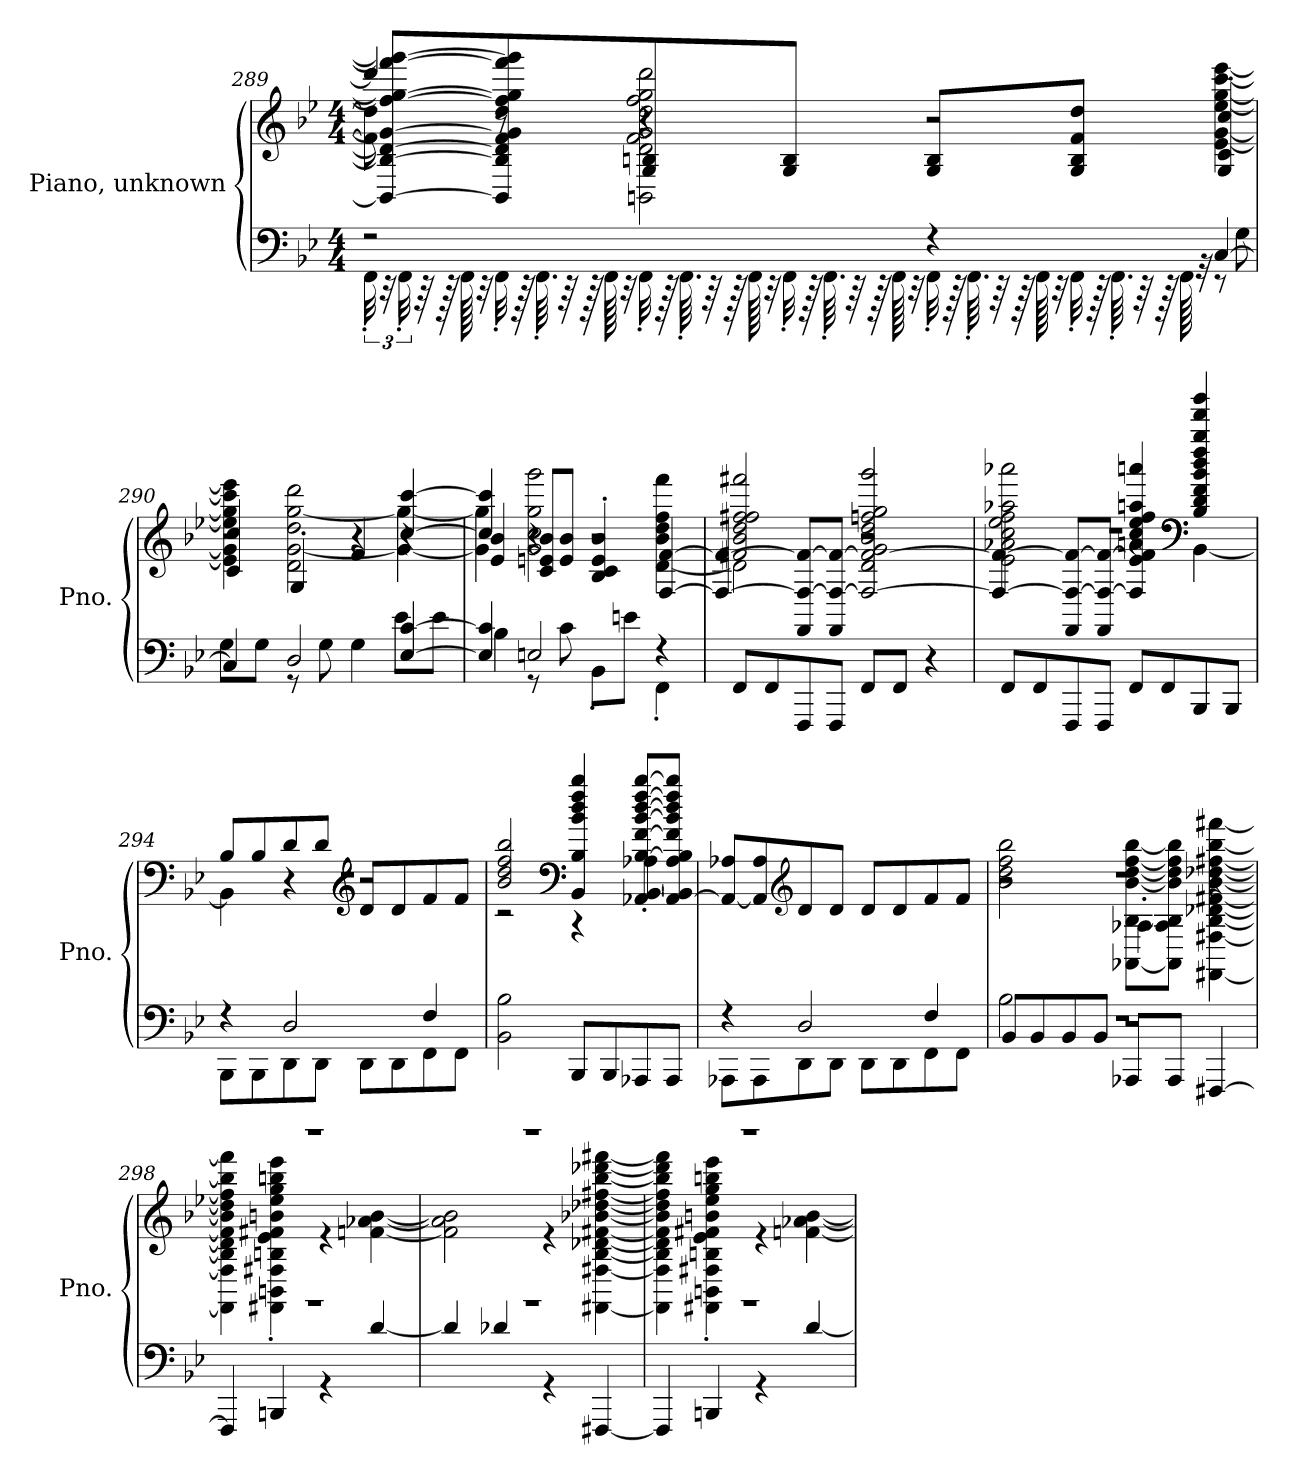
**kern	**kern
*part1	*part1
*staff2	*staff1
*I"Piano, unknown	*
*I'Pno.	*
!!LO:LB:g=z
*clefF4	*clefG2
*k[b-e-]	*k[b-e-]
*M4/4	*M4/4
=289	=289
*^	*^
*	*	*	*^
2r	48FF'\	4ddd/]	8f\] 8dd\]	8BB/_ 8B/_ 8d/_ 8g/_ 8ff/_ 8gg/_ 8fff/_ 8ggg/_L
.	48r	.	.	.
.	48FF'\	.	.	.
.	64r	.	.	.
.	128r	.	.	.
.	128FF\	.	.	.
.	32r	.	.	.
.	32FF'\	.	8r	8BB/] 8B/] 8d/] 8f/ 8g/] 8dd/ 8ff/] 8gg/] 8fff/] 8ggg/]
.	128r	.	.	.
.	64.FF'\	.	.	.
.	64r	.	.	.
.	128r	.	.	.
.	128FF\	.	.	.
.	32r	.	.	.
.	32FF'\	4r	2BBn\ 2d\ 2f\ 2g\ 2dd\ 2ff\ 2gg\ 2ddd\	8G/ 8Bn/
.	128r	.	.	.
.	64.FF'\	.	.	.
.	64r	.	.	.
.	128r	.	.	.
.	128FF\	.	.	.
.	32r	.	.	.
.	32FF'\	.	.	8G/ 8B/J
.	128r	.	.	.
.	64.FF'\	.	.	.
.	64r	.	.	.
.	128r	.	.	.
.	128FF\	.	.	.
.	32r	.	.	.
4r	32FF'\	2r	.	8G/ 8B/L
.	128r	.	.	.
.	64.FF'\	.	.	.
.	64r	.	.	.
.	128r	.	.	.
.	128FF\	.	.	.
.	32r	.	.	.
.	32FF'\	.	.	8G/ 8B/ 8f/ 8dd/J
.	128r	.	.	.
.	64.FF'\	.	.	.
.	64r	.	.	.
.	128r	.	.	.
.	128FF\	.	.	.
.	32r	.	.	.
[4C/	8r	.	[4e-\ [4g\ [4ee-\ [4gg\ [4ccc\ [4eee-\	4G/' 4c/' 4cc/'
.	8G\	.	.	.
!!LO:PB:g=z	!!	!!
=290	=290	=290	=290	=290
4C/]	8G\L	2r	4e-\] 4g\] 4ee-\] 4gg\] 4ccc\] 4eee-\]	4c/ 4cc/
.	8G\J	.	.	.
2D/	8r	.	2d\ [2g\ 2dd\ [2gg\ 2ddd\	4G'/
.	8G\	.	.	.
.	4G\	4r	.	4f/
[4E-/ [4c/	8e-\L	[4cc/ [4ccc/	4g\_ 4gg\_	4r
.	8e-\J	.	.	.
=291	=291	=291	=291	=291
4E-/] 4c/]	4B-\	4cc/] 4ccc/]	4g\] 4gg\]	4e-/ 4b-/
2En/	8r	4r	2g\ 2cc\ 2gg\ 2ggg\	8c/ 8en/ 8b-/L
.	8c\	.	.	8e/ 8b-/J
.	8BB-'\L	2r	.	4B-/' 4c/' 4e/' 4b-/'
.	8en\J	.	.	.
4r	4FF'\	.	[4d\ 4b-\ 4dd\ 4ff\ 4fff\	[4F/ [4f/
*v	*v	*	*	*
=292	=292	=292	=292
8FF/L	2f#X/ 2b-/ 2dd/ 2ff/ 2ff#X/ 2fff#X/	2d\]	4F/_ 4f/_
8FF/	.	.	.
8FFF/	.	.	8FF/ 8F/_ 8f/_L
8FFF/J	.	.	8FF/ 8F/_ 8f/_J
8FF/L	2r	2r	2F/_ 2d/ 2f/_ 2g/ 2b-/ 2dd/ 2ffn/ 2gg/ 2ggg/
8FF/J	.	.	.
4r	.	.	.
=293	=293	=293	=293
8FF/L	1r	2e-\ 2a-X\ 2cc\ 2ee-\ 2ff\ 2aa-X\ 2aaa-X\	4F/_ 4f/_
8FF/	.	.	.
8FFF/	.	.	8FF/ 8F/_ 8f/_L
8FFF/J	.	.	8FF/ 8F/_ 8f/_J
8FF/L	.	4r	4F/] 4e-/ 4f/] 4an/ 4cc/ 4ee-/ 4ff/ 4aan/ 4aaan/
8FF/	.	.	.
*	*clefF4	*	*
8BBB-/	.	[4BB-\	4B-/ 4d/ 4f/ 4b-/ 4dd/ 4ff/ 4bb-/ 4fff/ 4bbb-/
8BBB-/J	.	.	.
!!LO:LB:g=z	!!	!!
=294	=294	=294	=294
*^	*	*	*
4r	8BBB-\L	1r	4BB-\]	8B-/L
.	8BBB-\	.	.	8B-/
2D/	8DD\	.	4r	8d/
.	8DD\J	.	.	8d/J
*	*	*clefG2	*	*
.	8DD\L	.	2r	8d/L
.	8DD\	.	.	8d/
4F/	8FF\	.	.	8f/
.	8FF\J	.	.	8f/J
*v	*v	*	*	*
*	*	*v	*v
=295	=295	=295
2BB-\ 2B-\	2b-/ 2dd/ 2ff/ 2bb-/	2r
*	*clefF4	*
8BBB-/L	4BB-/ 4B-/ 4b-/ 4dd/ 4ff/ 4bb-/	4r
8BBB-/	.	.
8AAA-X/	[8AA-X/ [8BB-/ [8B-/ [8f/ [8b-/ [8dd/ [8ff/ [8bb-/L	4A-X'\
8AAA-/J	8AA-/_ 8BB-/] 8A-/ 8B-/] 8f/] 8b-/] 8dd/] 8ff/] 8bb-/]J	.
*	*v	*v
=296	=296
*^	*
4r	8AAA-X\L	8AA-/_ 8A-X/L
.	8AAA-\	8AA-/] 8A-/
*	*	*clefG2
2D/	8DD\	8d/
.	8DD\J	8d/J
.	8DD\L	8d/L
.	8DD\	8d/
4F/	8FF\	8f/
.	8FF\J	8f/J
!!LO:LB:g=z
=297	=297	=297
*	*^	*^
*	*	*	*	*^
1r	2B-\	8BB-/L	1r	2b-\ 2dd\ 2ff\ 2bb-\	2r
.	.	8BB-/	.	.	.
.	.	8BB-/	.	.	.
.	.	8BB-/J	.	.	.
.	2r	8AAA-X/L	.	[8AA-X\ [8B-\ [8b-\ [8dd\ [8ff\ [8bb-\L	4A-X'\
.	.	8AAA-/J	.	8AA-\] 8A-\ 8B-\] 8b-\] 8dd\] 8ff\] 8bb-\]J	.
.	.	[4FFF#X/	.	[4FF#X\ [4F#X\ [4B-\ [4d-X\ [4f#X\ [4b-\ [4dd-X\ [4ff#X\ [4bb-\ [4fff#X\	4r
*	*v	*v	*	*	*
*	*	*	*v	*v
=298	=298	=298	=298
1r	4FFF#/]	1r	4FF#\] 4F#\] 4B-\] 4d-\] 4f#\] 4b-\] 4dd-\] 4ff#\] 4bb-\] 4fff#\]
.	4BBBn/	.	4FF#X\' 4BBn\' 4F#X\' 4Bn\' 4e-\' 4f#X\' 4bn\' 4ee-\' 4gg\' 4bbn\' 4eee-\'
.	4r	.	4r
.	[4d/	.	[4fn\ [4a-X\ [4b\
=299	=299	=299	=299
1r	4d/]	1r	2f\] 2a-\] 2b\]
.	4d-X/	.	.
.	4r	.	4r
.	[4FFF#X/	.	[4FF#X\ [4F#X\ [4B-\ [4d-X\ [4f#X\ [4b-X\ [4dd-X\ [4ff#X\ [4bb-\ [4ddd-X\ [4fff#X\
=300	=300	=300	=300
1r	4FFF#/]	1r	4FF#\] 4F#\] 4B-\] 4d-\] 4f#\] 4b-\] 4dd-\] 4ff#\] 4bb-\] 4ddd-\] 4fff#\]
.	4BBBn/	.	4FF#X\' 4BBn\' 4F#X\' 4Bn\' 4e-\' 4f#X\' 4bn\' 4ee-\' 4gg\' 4bbn\' 4eee-\'
.	4r	.	4r
.	[4d/	.	[4fn\ [4a-X\ [4b\
*v	*v	*	*
*	*v	*v
=	=
*-	*-
